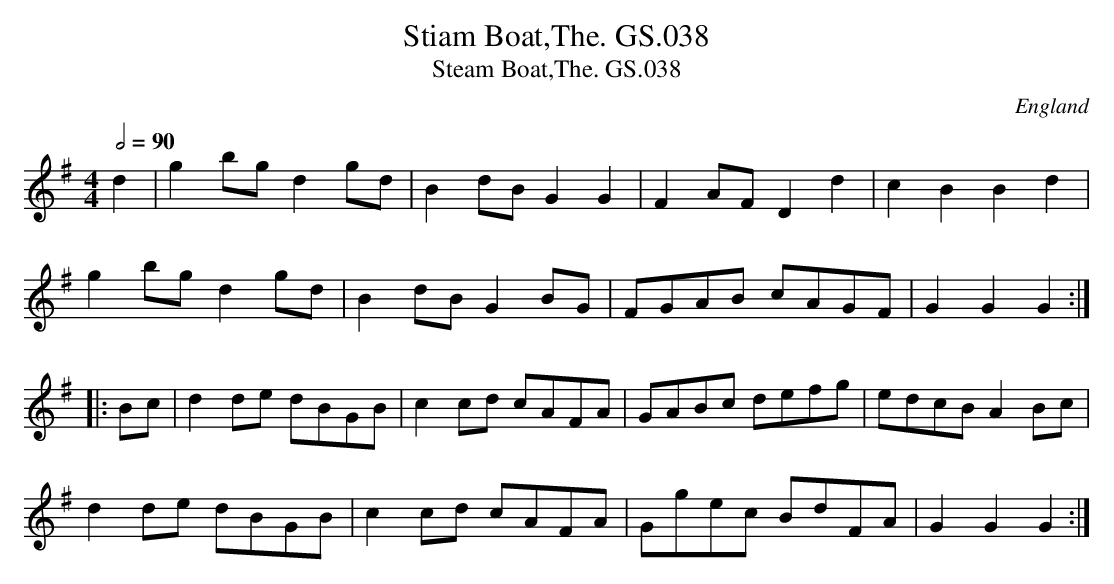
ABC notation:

X:1
T:Stiam Boat,The. GS.038
T:Steam Boat,The. GS.038
M:4/4
L:1/8
Q:1/2=90
O:England
K:G major
d2 | g2 bg d2 gd | B2 dB G2G2 | F2 AF D2 d2 | c2 B2 B2 d2 |!
g2 bg d2 gd| B2 dB G2 BG | FGAB cAGF | G2G2G2 :|!
|: Bc | d2 de dBGB | c2 cd cAFA | GABc defg | edcB A2 Bc |!
d2 de dBGB | c2 cd cAFA | Ggec BdFA | G2G2G2 :|
